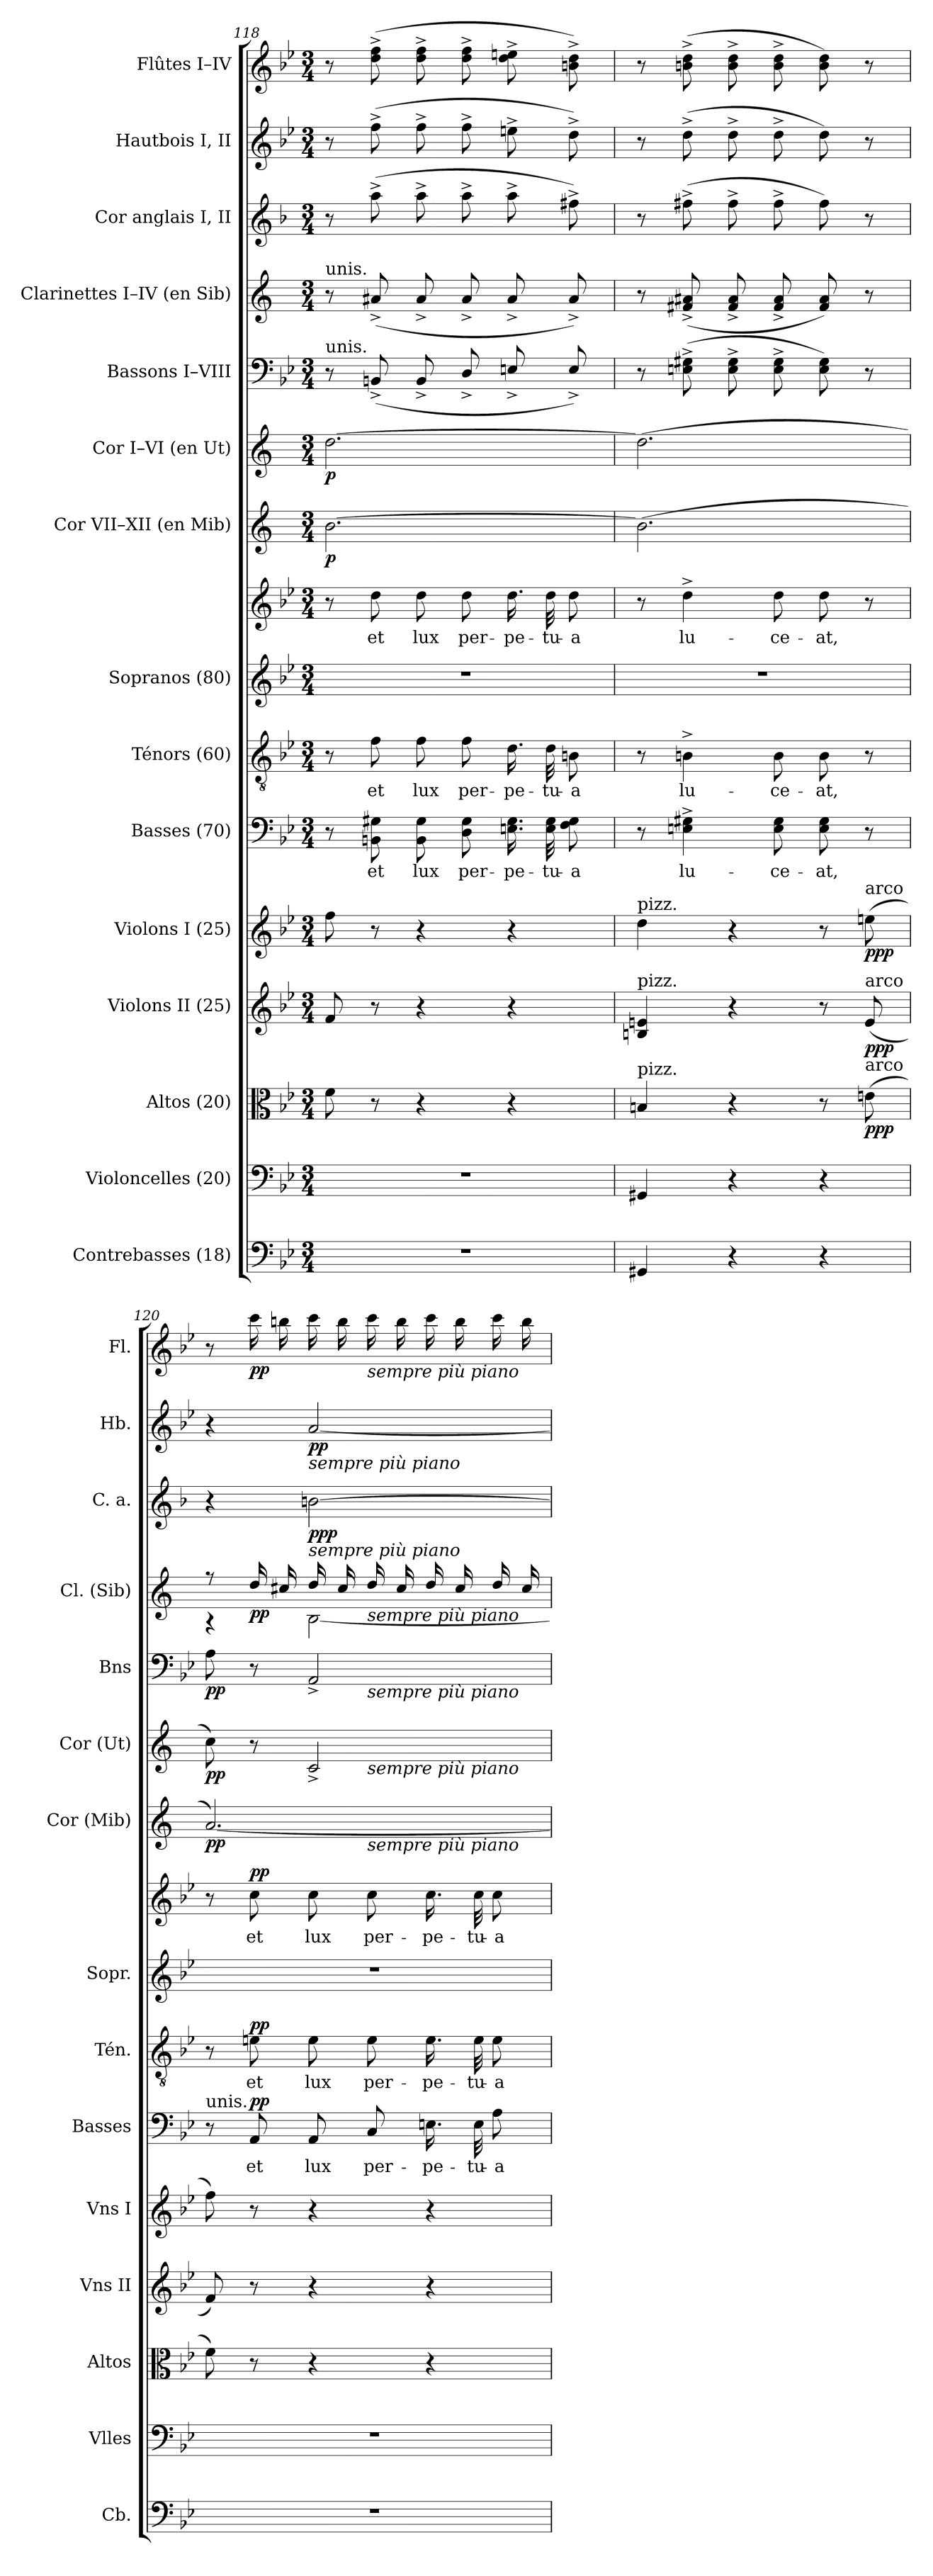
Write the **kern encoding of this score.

**kern	**kern	**kern	**dynam	**kern	**dynam	**kern	**dynam	**kern	**text	**dynam	**kern	**text	**dynam	**kern	**kern	**text	**dynam	**kern	**dynam	**kern	**dynam	**kern	**dynam	**kern	**dynam	**kern	**dynam	**kern	**dynam	**kern	**dynam
*part15	*part14	*part13	*part13	*part12	*part12	*part11	*part11	*part10	*part10	*part10	*part9	*part9	*part9	*part8	*part8	*part8	*part8	*part7	*part7	*part6	*part6	*part5	*part5	*part4	*part4	*part3	*part3	*part2	*part2	*part1	*part1
*staff16	*staff15	*staff14	*staff14	*staff13	*staff13	*staff12	*staff12	*staff11	*staff11	*staff11	*staff10	*staff10	*staff10	*staff9	*staff8	*staff8	*staff8/9	*staff7	*staff7	*staff6	*staff6	*staff5	*staff5	*staff4	*staff4	*staff3	*staff3	*staff2	*staff2	*staff1	*staff1
*I"Contrebasses (18)	*I"Violoncelles (20)	*I"Altos (20)	*	*I"Violons II (25)	*	*I"Violons I (25)	*	*I"Basses (70)	*	*	*I"Ténors (60)	*	*	*I"Sopranos (80)	*	*	*	*I"Cor VII–XII (en Mib)	*	*I"Cor I–VI (en Ut)	*	*I"Bassons I–VIII	*	*I"Clarinettes I–IV (en Sib)	*	*I"Cor anglais I, II	*	*I"Hautbois I, II	*	*I"Flûtes I–IV	*
*I'Cb.	*I'Vlles	*I'Altos	*	*I'Vns II	*	*I'Vns I	*	*I'Basses	*	*	*I'Tén.	*	*	*I'Sopr.	*	*	*	*I'Cor (Mib)	*	*I'Cor (Ut)	*	*I'Bns	*	*I'Cl. (Sib)	*	*I'C. a.	*	*I'Hb.	*	*I'Fl.	*
*clefF4	*clefF4	*clefC3	*	*clefG2	*	*clefG2	*	*clefF4	*	*	*clefGv2	*	*	*clefG2	*clefG2	*	*	*clefG2	*	*clefG2	*	*clefF4	*	*clefG2	*	*clefG2	*	*clefG2	*	*clefG2	*
*ITrd7c12	*	*	*	*	*	*	*	*	*	*	*ITrd7c12	*	*	*	*	*	*	*ITrd5c9	*	*ITrd7c12	*	*	*	*ITrd1c2	*	*ITrd4c7	*	*	*	*	*
*k[b-e-]	*k[b-e-]	*k[b-e-]	*	*k[b-e-]	*	*k[b-e-]	*	*k[b-e-]	*	*	*k[b-e-]	*	*	*k[b-e-]	*k[b-e-]	*	*	*k[b-e-a-]	*	*k[]	*	*k[b-e-]	*	*k[b-e-]	*	*k[b-e-]	*	*k[b-e-]	*	*k[b-e-]	*
*B-:	*B-:	*B-:	*	*B-:	*	*B-:	*	*B-:	*	*	*B-:	*	*	*B-:	*B-:	*	*	*E-:	*	*C:	*	*B-:	*	*B-:	*	*B-:	*	*B-:	*	*B-:	*
*M3/4	*M3/4	*M3/4	*	*M3/4	*	*M3/4	*	*M3/4	*	*	*M3/4	*	*	*M3/4	*M3/4	*	*	*M3/4	*	*M3/4	*	*M3/4	*	*M3/4	*	*M3/4	*	*M3/4	*	*M3/4	*
=118	=118	=118	=118	=118	=118	=118	=118	=118	=118	=118	=118	=118	=118	=118	=118	=118	=118	=118	=118	=118	=118	=118	=118	=118	=118	=118	=118	=118	=118	=118	=118
!	!	!	!	!	!	!	!	!	!	!	!	!	!	!	!	!	!	!	!	!	!	!	!	!LO:TX:a:t=unis.	!	!	!	!	!	!	!
!	!	!	!	!	!	!	!	!	!	!	!	!	!	!	!	!	!	!	!	!	!	!LO:TX:a:t=unis.	!	!	!	!	!	!	!	!	!
!LO:N:vis=1	!LO:N:vis=1	!	!	!	!	!	!	!	!	!	!	!	!	!LO:N:vis=1	!	!	!	!	!	!	!	!	!	!	!	!	!	!	!	!	!
2.r	2.r	8fi\	.	8fi/	.	8ffi\	.	8r	.	.	8r	.	.	2.r	8r	.	.	[>2.di\	p	[>2.di\	p	8r	.	8r	.	8r	.	8r	.	8r	.
!	!	!	!	!	!	!	!	!	!LO:LY:b:color=#000000	!	!	!	!	!	!	!	!	!	!	!	!	!	!	!	!	!	!	!	!	!	!
!	!	!	!	!	!	!	!	!	!	!	!	!LO:LY:b:color=#000000	!	!	!	!	!	!	!	!	!	!	!	!	!	!	!	!	!	!	!
!	!	!	!	!	!	!	!	!	!	!	!	!	!	!	!	!LO:LY:b:color=#000000	!	!	!	!	!	!	!	!	!	!	!	!	!	!	!
.	.	8r	.	8r	.	8r	.	8BBni\ 8G#Xi	et	.	8Fi\	et	.	.	8ddi\	et	.	.	.	.	.	(8BBn^i/	.	(8g#X^i/	.	(8dd^i\	.	(8ff^i\	.	(8ddi\^ 8ffi^	.
!	!	!	!	!	!	!	!	!	!LO:LY:b:color=#000000	!	!	!	!	!	!	!	!	!	!	!	!	!	!	!	!	!	!	!	!	!	!
!	!	!	!	!	!	!	!	!	!	!	!	!LO:LY:b:color=#000000	!	!	!	!	!	!	!	!	!	!	!	!	!	!	!	!	!	!	!
!	!	!	!	!	!	!	!	!	!	!	!	!	!	!	!	!LO:LY:b:color=#000000	!	!	!	!	!	!	!	!	!	!	!	!	!	!	!
.	.	4r	.	4r	.	4r	.	8BBi\ 8G#i	lux	.	8Fi\	lux	.	.	8ddi\	lux	.	.	.	.	.	8BB^i/	.	8g#^i/	.	8dd^i\	.	8ff^i\	.	8ddi\^ 8ffi^	.
!	!	!	!	!	!	!	!	!	!LO:LY:b:color=#000000	!	!	!	!	!	!	!	!	!	!	!	!	!	!	!	!	!	!	!	!	!	!
!	!	!	!	!	!	!	!	!	!	!	!	!LO:LY:b:color=#000000	!	!	!	!	!	!	!	!	!	!	!	!	!	!	!	!	!	!	!
!	!	!	!	!	!	!	!	!	!	!	!	!	!	!	!	!LO:LY:b:color=#000000	!	!	!	!	!	!	!	!	!	!	!	!	!	!	!
.	.	.	.	.	.	.	.	8Di\ 8G#i	per-	.	8Fi\	per-	.	.	8ddi\	per-	.	.	.	.	.	8D^i/	.	8g#^i/	.	8dd^i\	.	8ff^i\	.	8ddi\^ 8ffi^	.
!	!	!	!	!	!	!	!	!	!LO:LY:b:color=#000000	!	!	!	!	!	!	!	!	!	!	!	!	!	!	!	!	!	!	!	!	!	!
!	!	!	!	!	!	!	!	!	!	!	!	!LO:LY:b:color=#000000	!	!	!	!	!	!	!	!	!	!	!	!	!	!	!	!	!	!	!
!	!	!	!	!	!	!	!	!	!	!	!	!	!	!	!	!LO:LY:b:color=#000000	!	!	!	!	!	!	!	!	!	!	!	!	!	!	!
.	.	4r	.	4r	.	4r	.	16.Eni\ 16.G#i	-pe-	.	16.Di\	-pe-	.	.	16.ddi\	-pe-	.	.	.	.	.	8En^i/	.	8g#^i/	.	8dd^i\	.	8een^i\	.	8ddi\^ 8eeni^	.
!	!	!	!	!	!	!	!	!	!LO:LY:b:color=#000000	!	!	!	!	!	!	!	!	!	!	!	!	!	!	!	!	!	!	!	!	!	!
!	!	!	!	!	!	!	!	!	!	!	!	!LO:LY:b:color=#000000	!	!	!	!	!	!	!	!	!	!	!	!	!	!	!	!	!	!	!
!	!	!	!	!	!	!	!	!	!	!	!	!	!	!	!	!LO:LY:b:color=#000000	!	!	!	!	!	!	!	!	!	!	!	!	!	!	!
.	.	.	.	.	.	.	.	32Ei\ 32G#i	-tu-	.	32Di\	-tu-	.	.	32ddi\	-tu-	.	.	.	.	.	.	.	.	.	.	.	.	.	.	.
!	!	!	!	!	!	!	!	!	!LO:LY:b:color=#000000	!	!	!	!	!	!	!	!	!	!	!	!	!	!	!	!	!	!	!	!	!	!
!	!	!	!	!	!	!	!	!	!	!	!	!LO:LY:b:color=#000000	!	!	!	!	!	!	!	!	!	!	!	!	!	!	!	!	!	!	!
!	!	!	!	!	!	!	!	!	!	!	!	!	!	!	!	!LO:LY:b:color=#000000	!	!	!	!	!	!	!	!	!	!	!	!	!	!	!
.	.	.	.	.	.	.	.	8Fi\ 8G#i	-a	.	8BBni\	-a	.	.	8ddi\	-a	.	.	.	.	.	8E^i/)	.	8g#^i/)	.	8bn^i\)	.	8dd^i\)	.	8bni\^ 8ddi^)	.
=119	=119	=119	=119	=119	=119	=119	=119	=119	=119	=119	=119	=119	=119	=119	=119	=119	=119	=119	=119	=119	=119	=119	=119	=119	=119	=119	=119	=119	=119	=119	=119
!	!	!	!	!	!	!LO:TX:a:t=pizz.	!	!	!	!	!	!	!	!	!	!	!	!	!	!	!	!	!	!	!	!	!	!	!	!	!
!	!	!	!	!LO:TX:a:t=pizz.	!	!	!	!	!	!	!	!	!	!	!	!	!	!	!	!	!	!	!	!	!	!	!	!	!	!	!
!	!	!LO:TX:a:t=pizz.	!	!	!	!	!	!	!	!	!	!	!	!	!	!	!	!	!	!	!	!	!	!	!	!	!	!	!	!	!
!	!	!	!	!	!	!	!	!	!	!	!	!	!	!LO:N:vis=1	!	!	!	!	!	!	!	!	!	!	!	!	!	!	!	!	!
4GGG#Xi/	4GG#Xi/	4Bni/	.	4Bni/ 4eni	.	4ddi\	.	8r	.	.	8r	.	.	2.r	8r	.	.	(2.di\]	.	(2.di\]	.	8r	.	8r	.	8r	.	8r	.	8r	.
!	!	!	!	!	!	!	!	!	!LO:LY:b:color=#000000	!	!	!	!	!	!	!	!	!	!	!	!	!	!	!	!	!	!	!	!	!	!
!	!	!	!	!	!	!	!	!	!	!	!	!LO:LY:b:color=#000000	!	!	!	!	!	!	!	!	!	!	!	!	!	!	!	!	!	!	!
!	!	!	!	!	!	!	!	!	!	!	!	!	!	!	!	!LO:LY:b:color=#000000	!	!	!	!	!	!	!	!	!	!	!	!	!	!	!
.	.	.	.	.	.	.	.	4Eni\^ 4G#Xi^	lu-	.	4BBn^i\	lu-	.	.	4dd^i\	lu-	.	.	.	.	.	(8Eni\^ 8G#Xi^	.	(8eni/^ 8g#Xi^	.	(8bn^i\	.	(8dd^i\	.	(8bni\^ 8ddi^	.
4r	4r	4r	.	4r	.	4r	.	.	.	.	.	.	.	.	.	.	.	.	.	.	.	8Ei\^ 8G#i^	.	8ei/^ 8g#i^	.	8b^i\	.	8dd^i\	.	8bi\^ 8ddi^	.
!	!	!	!	!	!	!	!	!	!LO:LY:b:color=#000000	!	!	!	!	!	!	!	!	!	!	!	!	!	!	!	!	!	!	!	!	!	!
!	!	!	!	!	!	!	!	!	!	!	!	!LO:LY:b:color=#000000	!	!	!	!	!	!	!	!	!	!	!	!	!	!	!	!	!	!	!
!	!	!	!	!	!	!	!	!	!	!	!	!	!	!	!	!LO:LY:b:color=#000000	!	!	!	!	!	!	!	!	!	!	!	!	!	!	!
.	.	.	.	.	.	.	.	8Ei\ 8G#i	-ce-	.	8BBi\	-ce-	.	.	8ddi\	-ce-	.	.	.	.	.	8Ei\^ 8G#i^	.	8ei/^ 8g#i^	.	8b^i\	.	8dd^i\	.	8bi\^ 8ddi^	.
!	!	!	!	!	!	!	!	!	!LO:LY:b:color=#000000	!	!	!	!	!	!	!	!	!	!	!	!	!	!	!	!	!	!	!	!	!	!
!	!	!	!	!	!	!	!	!	!	!	!	!LO:LY:b:color=#000000	!	!	!	!	!	!	!	!	!	!	!	!	!	!	!	!	!	!	!
!	!	!	!	!	!	!	!	!	!	!	!	!	!	!	!	!LO:LY:b:color=#000000	!	!	!	!	!	!	!	!	!	!	!	!	!	!	!
4r	4r	8r	.	8r	.	8r	.	8Ei\ 8G#i	-at,	.	8BBi\	-at,	.	.	8ddi\	-at,	.	.	.	.	.	8Ei\ 8G#i)	.	8ei/ 8g#i)	.	8bi\)	.	8ddi\)	.	8bi\ 8ddi)	.
!	!	!	!	!	!	!LO:TX:a:t=arco	!	!	!	!	!	!	!	!	!	!	!	!	!	!	!	!	!	!	!	!	!	!	!	!	!
!	!	!	!	!LO:TX:a:t=arco	!	!	!	!	!	!	!	!	!	!	!	!	!	!	!	!	!	!	!	!	!	!	!	!	!	!	!
!	!	!LO:TX:a:t=arco	!	!	!	!	!	!	!	!	!	!	!	!	!	!	!	!	!	!	!	!	!	!	!	!	!	!	!	!	!
.	.	(8eni\	ppp	(8ei/	ppp	(8eeni\	ppp	8r	.	.	8r	.	.	.	8r	.	.	.	.	.	.	8r	.	8r	.	8r	.	8r	.	8r	.
=120	=120	=120	=120	=120	=120	=120	=120	=120	=120	=120	=120	=120	=120	=120	=120	=120	=120	=120	=120	=120	=120	=120	=120	=120	=120	=120	=120	=120	=120	=120	=120
!	!	!	!	!	!	!	!	!LO:TX:a:t=unis.	!	!	!	!	!	!	!	!	!	!	!	!	!	!	!	!	!	!	!	!	!	!	!
!LO:N:vis=1	!LO:N:vis=1	!	!	!	!	!	!	!	!	!	!	!	!	!LO:N:vis=1	!	!	!	!	!	!	!	!	!	!	!	!	!	!	!	!	!
*	*	*	*	*	*	*	*	*	*	*	*	*	*	*	*	*	*	*^	*	*^	*	*^	*	*^	*	*	*	*	*	*	*
2.r	2.r	8fi\)	.	8fi/)	.	8ffi\)	.	8r	.	.	8r	.	.	2.r	8r	.	.	[<2.ci/)	4.ryy	pp	8ci\)	4.ryy	pp	8Ai\	4.ryy	pp	8r	4r	.	4r	.	4r	.	8r	.
!	!	!	!	!	!	!	!	!	!LO:LY:b:color=#000000	!	!	!	!	!	!	!	!	!	!	!	!	!	!	!	!	!	!	!	!	!	!	!	!	!	!
!	!	!	!	!	!	!	!	!	!	!	!	!LO:LY:b:color=#000000	!	!	!	!	!	!	!	!	!	!	!	!	!	!	!	!	!	!	!	!	!	!	!
!	!	!	!	!	!	!	!	!	!	!	!	!	!	!	!	!LO:LY:b:color=#000000	!	!	!	!	!	!	!	!	!	!	!	!	!	!	!	!	!	!	!
.	.	8r	.	8r	.	8r	.	8AAi/	et	pp	8Eni\	et	pp	.	8cci\	et	pp	.	.	.	8r	.	.	8r	.	.	16cci/	.	pp	.	.	.	.	16ccci\	pp
.	.	.	.	.	.	.	.	.	.	.	.	.	.	.	.	.	.	.	.	.	.	.	.	.	.	.	16bni/	.	.	.	.	.	.	16bbni\	.
!	!	!	!	!	!	!	!	!	!LO:LY:b:color=#000000	!	!	!	!	!	!	!	!	!	!	!	!	!	!	!	!	!	!	!	!	!	!	!	!	!	!
!	!	!	!	!	!	!	!	!	!	!	!	!LO:LY:b:color=#000000	!	!	!	!	!	!	!	!	!	!	!	!	!	!	!	!	!	!	!	!	!	!	!
!	!	!	!	!	!	!	!	!	!	!	!	!	!	!	!	!	!	!	!	!	!	!	!	!	!	!	!	!	!	!	!	!LO:TX:b:i:t=sempre più piano	!	!	!
!	!	!	!	!	!	!	!	!	!	!	!	!	!	!	!	!	!	!	!	!	!	!	!	!	!	!	!	!	!	!LO:TX:b:i:t=sempre più piano	!	!	!	!	!
!	!	!	!	!	!	!	!	!	!	!	!	!	!	!	!	!LO:LY:b:color=#000000	!	!	!	!	!	!	!	!	!	!	!	!	!	!	!	!	!	!	!
.	.	4r	.	4r	.	4r	.	8AAi/	lux	.	8Ei\	lux	.	.	8cci\	lux	.	.	.	.	2C^i/	.	.	2AA^i/	.	.	16cci/	[<2Ai\	.	[>2eni\	ppp	[<2ai/	pp	16ccci\	.
.	.	.	.	.	.	.	.	.	.	.	.	.	.	.	.	.	.	.	.	.	.	.	.	.	.	.	16bi/	.	.	.	.	.	.	16bbi\	.
!	!	!	!	!	!	!	!	!	!LO:LY:b:color=#000000	!	!	!	!	!	!	!	!	!	!	!	!	!	!	!	!	!	!	!	!	!	!	!	!	!	!
!	!	!	!	!	!	!	!	!	!	!	!	!LO:LY:b:color=#000000	!	!	!	!	!	!	!	!	!	!	!	!	!	!	!	!	!	!	!	!	!	!	!
!	!	!	!	!	!	!	!	!	!	!	!	!	!	!	!	!	!	!	!	!	!	!	!	!	!	!	!	!	!	!	!	!	!	!LO:TX:b:i:t=sempre più piano	!
!	!	!	!	!	!	!	!	!	!	!	!	!	!	!	!	!	!	!	!	!	!	!	!	!	!	!	!LO:TX:b:i:t=sempre più piano	!	!	!	!	!	!	!	!
!	!	!	!	!	!	!	!	!	!	!	!	!	!	!	!	!	!	!	!	!	!	!	!	!	!LO:TX:b:i:t=sempre più piano	!	!	!	!	!	!	!	!	!	!
!	!	!	!	!	!	!	!	!	!	!	!	!	!	!	!	!	!	!	!	!	!	!LO:TX:b:i:t=sempre più piano	!	!	!	!	!	!	!	!	!	!	!	!	!
!	!	!	!	!	!	!	!	!	!	!	!	!	!	!	!	!	!	!	!LO:TX:b:i:t=sempre più piano	!	!	!	!	!	!	!	!	!	!	!	!	!	!	!	!
!	!	!	!	!	!	!	!	!	!	!	!	!	!	!	!	!LO:LY:b:color=#000000	!	!	!	!	!	!	!	!	!	!	!	!	!	!	!	!	!	!	!
.	.	.	.	.	.	.	.	8Ci/	per-	.	8Ei\	per-	.	.	8cci\	per-	.	.	4.ryy	.	.	4.ryy	.	.	4.ryy	.	16cci/	.	.	.	.	.	.	16ccci\	.
.	.	.	.	.	.	.	.	.	.	.	.	.	.	.	.	.	.	.	.	.	.	.	.	.	.	.	16bi/	.	.	.	.	.	.	16bbi\	.
!	!	!	!	!	!	!	!	!	!LO:LY:b:color=#000000	!	!	!	!	!	!	!	!	!	!	!	!	!	!	!	!	!	!	!	!	!	!	!	!	!	!
!	!	!	!	!	!	!	!	!	!	!	!	!LO:LY:b:color=#000000	!	!	!	!	!	!	!	!	!	!	!	!	!	!	!	!	!	!	!	!	!	!	!
!	!	!	!	!	!	!	!	!	!	!	!	!	!	!	!	!LO:LY:b:color=#000000	!	!	!	!	!	!	!	!	!	!	!	!	!	!	!	!	!	!	!
.	.	4r	.	4r	.	4r	.	16.Eni\	-pe-	.	16.Ei\	-pe-	.	.	16.cci\	-pe-	.	.	.	.	.	.	.	.	.	.	16cci/	.	.	.	.	.	.	16ccci\	.
.	.	.	.	.	.	.	.	.	.	.	.	.	.	.	.	.	.	.	.	.	.	.	.	.	.	.	16bi/	.	.	.	.	.	.	16bbi\	.
!	!	!	!	!	!	!	!	!	!LO:LY:b:color=#000000	!	!	!	!	!	!	!	!	!	!	!	!	!	!	!	!	!	!	!	!	!	!	!	!	!	!
!	!	!	!	!	!	!	!	!	!	!	!	!LO:LY:b:color=#000000	!	!	!	!	!	!	!	!	!	!	!	!	!	!	!	!	!	!	!	!	!	!	!
!	!	!	!	!	!	!	!	!	!	!	!	!	!	!	!	!LO:LY:b:color=#000000	!	!	!	!	!	!	!	!	!	!	!	!	!	!	!	!	!	!	!
.	.	.	.	.	.	.	.	32Ei\	-tu-	.	32Ei\	-tu-	.	.	32cci\	-tu-	.	.	.	.	.	.	.	.	.	.	.	.	.	.	.	.	.	.	.
!	!	!	!	!	!	!	!	!	!LO:LY:b:color=#000000	!	!	!	!	!	!	!	!	!	!	!	!	!	!	!	!	!	!	!	!	!	!	!	!	!	!
!	!	!	!	!	!	!	!	!	!	!	!	!LO:LY:b:color=#000000	!	!	!	!	!	!	!	!	!	!	!	!	!	!	!	!	!	!	!	!	!	!	!
!	!	!	!	!	!	!	!	!	!	!	!	!	!	!	!	!LO:LY:b:color=#000000	!	!	!	!	!	!	!	!	!	!	!	!	!	!	!	!	!	!	!
.	.	.	.	.	.	.	.	8Ai\	-a	.	8Ei\	-a	.	.	8cci\	-a	.	.	.	.	.	.	.	.	.	.	16cci/	.	.	.	.	.	.	16ccci\	.
.	.	.	.	.	.	.	.	.	.	.	.	.	.	.	.	.	.	.	.	.	.	.	.	.	.	.	16bi/	.	.	.	.	.	.	16bbi\	.
*	*	*	*	*	*	*	*	*	*	*	*	*	*	*	*	*	*	*v	*v	*	*	*	*	*v	*v	*	*v	*v	*	*	*	*	*	*	*
*	*	*	*	*	*	*	*	*	*	*	*	*	*	*	*	*	*	*	*	*v	*v	*	*	*	*	*	*	*	*	*	*	*
=	=	=	=	=	=	=	=	=	=	=	=	=	=	=	=	=	=	=	=	=	=	=	=	=	=	=	=	=	=	=	=
*-	*-	*-	*-	*-	*-	*-	*-	*-	*-	*-	*-	*-	*-	*-	*-	*-	*-	*-	*-	*-	*-	*-	*-	*-	*-	*-	*-	*-	*-	*-	*-
